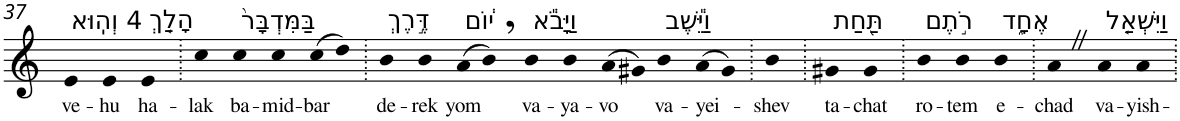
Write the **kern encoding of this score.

**kern	**text
*part1	*part1
*staff1	*staff1
*I"Piano	*
*I'Pno	*
!!LO:PB:g=z
*clefG2	*
*k[]	*
=37	=37
!LO:TX:a:t=4 וְהֽוּא	!
!	!LO:LY:b
4e	ve-
!	!LO:LY:b
4e	-hu
!LO:TX:a:t=הָלַ֤ךְ	!
!	!LO:LY:b
4e	ha-
=38.	=38.
!	!LO:LY:b
4cc	-lak
!LO:TX:a:t=בַּמִּדְבָּר֙	!
!	!LO:LY:b
4cc	ba-
!	!LO:LY:b
4cc	-mid-
!	!LO:LY:b
(>8cc	-bar
8dd)	.
=39.	=39.
!LO:TX:a:t=דֶּ֣רֶךְ	!
!	!LO:LY:b
4b	de-
!	!LO:LY:b
4b	-rek
!LO:TX:a:t=י֔וֹם	!
!	!LO:LY:b
(>8a	yom
8b,)	.
!LO:TX:a:t=וַיָּבֹ֕א	!
!	!LO:LY:b
4b	va-
!	!LO:LY:b
4b	-ya-
!	!LO:LY:b
(>8a	-vo
8g#X)	.
!LO:TX:a:t=וַיֵּ֕שֶׁב	!
!	!LO:LY:b
4b	va-
!	!LO:LY:b
(>8a	-yei-
8g#)	.
=40.	=40.
!	!LO:LY:b
4b	-shev
=41.	=41.
!LO:TX:a:t=תַּ֖חַת	!
!	!LO:LY:b
4g#X	ta-
!	!LO:LY:b
4g#	-chat
=42.	=42.
!LO:TX:a:t=רֹ֣תֶם	!
!	!LO:LY:b
4b	ro-
!	!LO:LY:b
4b	-tem
!LO:TX:a:t=אֶחָ֑ד	!
!	!LO:LY:b
4b	e-
=43.	=43.
!	!LO:LY:b
4aZ	-chad
!LO:TX:a:t=וַיִּשְׁאַ֤ל	!
!	!LO:LY:b
4a	va-
!	!LO:LY:b
4a	-yish-
=.	=.
*-	*-
